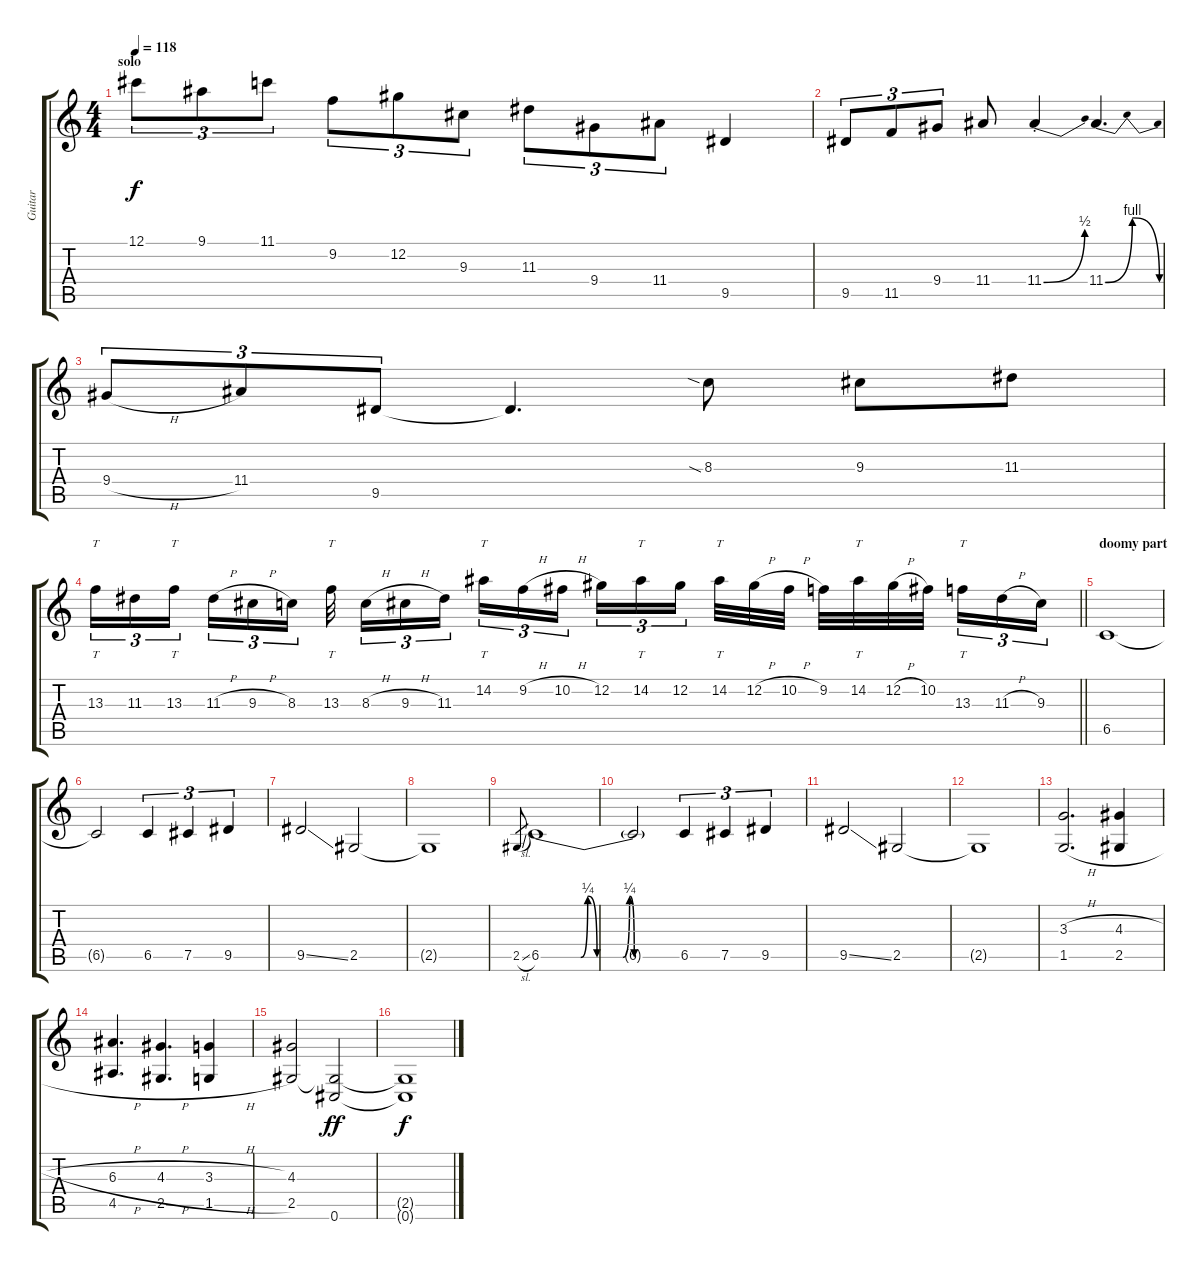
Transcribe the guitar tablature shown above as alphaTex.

\track ("Guitar" "Guitar") {instrument distortionguitar}
\staff {score tabs}
\tuning (Db4 Ab3 E3 B2 Gb2 Db2) {hide}
\ts (4 4)
\section ("" "solo")
\tempo 118
\clef g2
\ks c
12.1.8{tu (3 2) dy f volume 14 balance 11 instrument distortionguitar} 9.1.8{tu (3 2)} 11.1.8{tu (3 2)} 9.2.8{tu (3 2)} 12.2.8{tu (3 2)} 9.3.8{tu (3 2)} 11.3.8{tu (3 2)} 9.4.8{tu (3 2)} 11.4.8{tu (3 2)} 9.5.4 |
9.5.8{tu (3 2)} 11.5.8{tu (3 2)} 9.4.8{tu (3 2)} 11.4.8 11.4{be (bend 0 0 60 2) st}.4 11.4{be (bendrelease 0 0 31 4 31 4 60 0)}.4{d} |
9.4{h}.8{tu (3 2)} 11.4.8{tu (3 2)} 9.5.8{tu (3 2)} 9.5{t}.4{d} 8.3{sia}.8 9.3.8 11.3.8 |
\barLineRight lightlight
13.3.16{tt tu (3 2)} 11.3.16{tu (3 2)} 13.3.16{tt tu (3 2) beam splitsecondary} 11.3{h}.16{tu (3 2)} 9.3{h}.16{tu (3 2)} 8.3.16{tu (3 2)} 13.3.32{tt beam splitsecondary} 8.3{h}.16{tu (3 2)} 9.3{h}.16{tu (3 2)} 11.3.16{tu (3 2) beam splitsecondary} 14.2.16{tt tu (3 2)} 9.2{h}.16{tu (3 2)} 10.2{h}.16{tu (3 2)} 12.2.16{tu (3 2)} 14.2.16{tt tu (3 2)} 12.2.16{tu (3 2) beam splitsecondary} 14.2.32{tt} 12.2{h}.32 10.2{h}.32 9.2.32 14.2.32{tt} 12.2{h}.32 10.2.32{beam splitsecondary} 13.3.16{tt tu (3 2)} 11.3{h}.16{tu (3 2)} 9.3.16{tu (3 2)} |
\section ("" "doomy part")
6.5.1{volume 16 instrument distortionguitar} |
6.5{t}.2 6.5.4{tu (3 2)} 7.5.4{tu (3 2)} 9.5.4{tu (3 2)} |
9.5{ss}.2 2.5.2 |
2.5{t}.1 |
2.5{sl}.8{gr} 6.5{be (custom 0 0 17 0 20 1 24 0 30 0 35 0 38 1 40 0 50 0 60 0)}.1 |
6.5{t}.2 6.5.4{tu (3 2)} 7.5.4{tu (3 2)} 9.5.4{tu (3 2)} |
9.5{ss}.2 2.5.2 |
2.5{t}.1 |
(3.3{h} 1.5{h}).2{d} (4.3{h} 2.5{h}).4 |
(6.3{h} 4.5{h}).4{d} (4.3{h} 2.5{h}).4{d} (3.3{h} 1.5{h}).4 |
(4.3 2.5).2 (2.5{t} 0.6).2{dy ff} |
(2.5{t} 0.6{t}).1{dy f}
